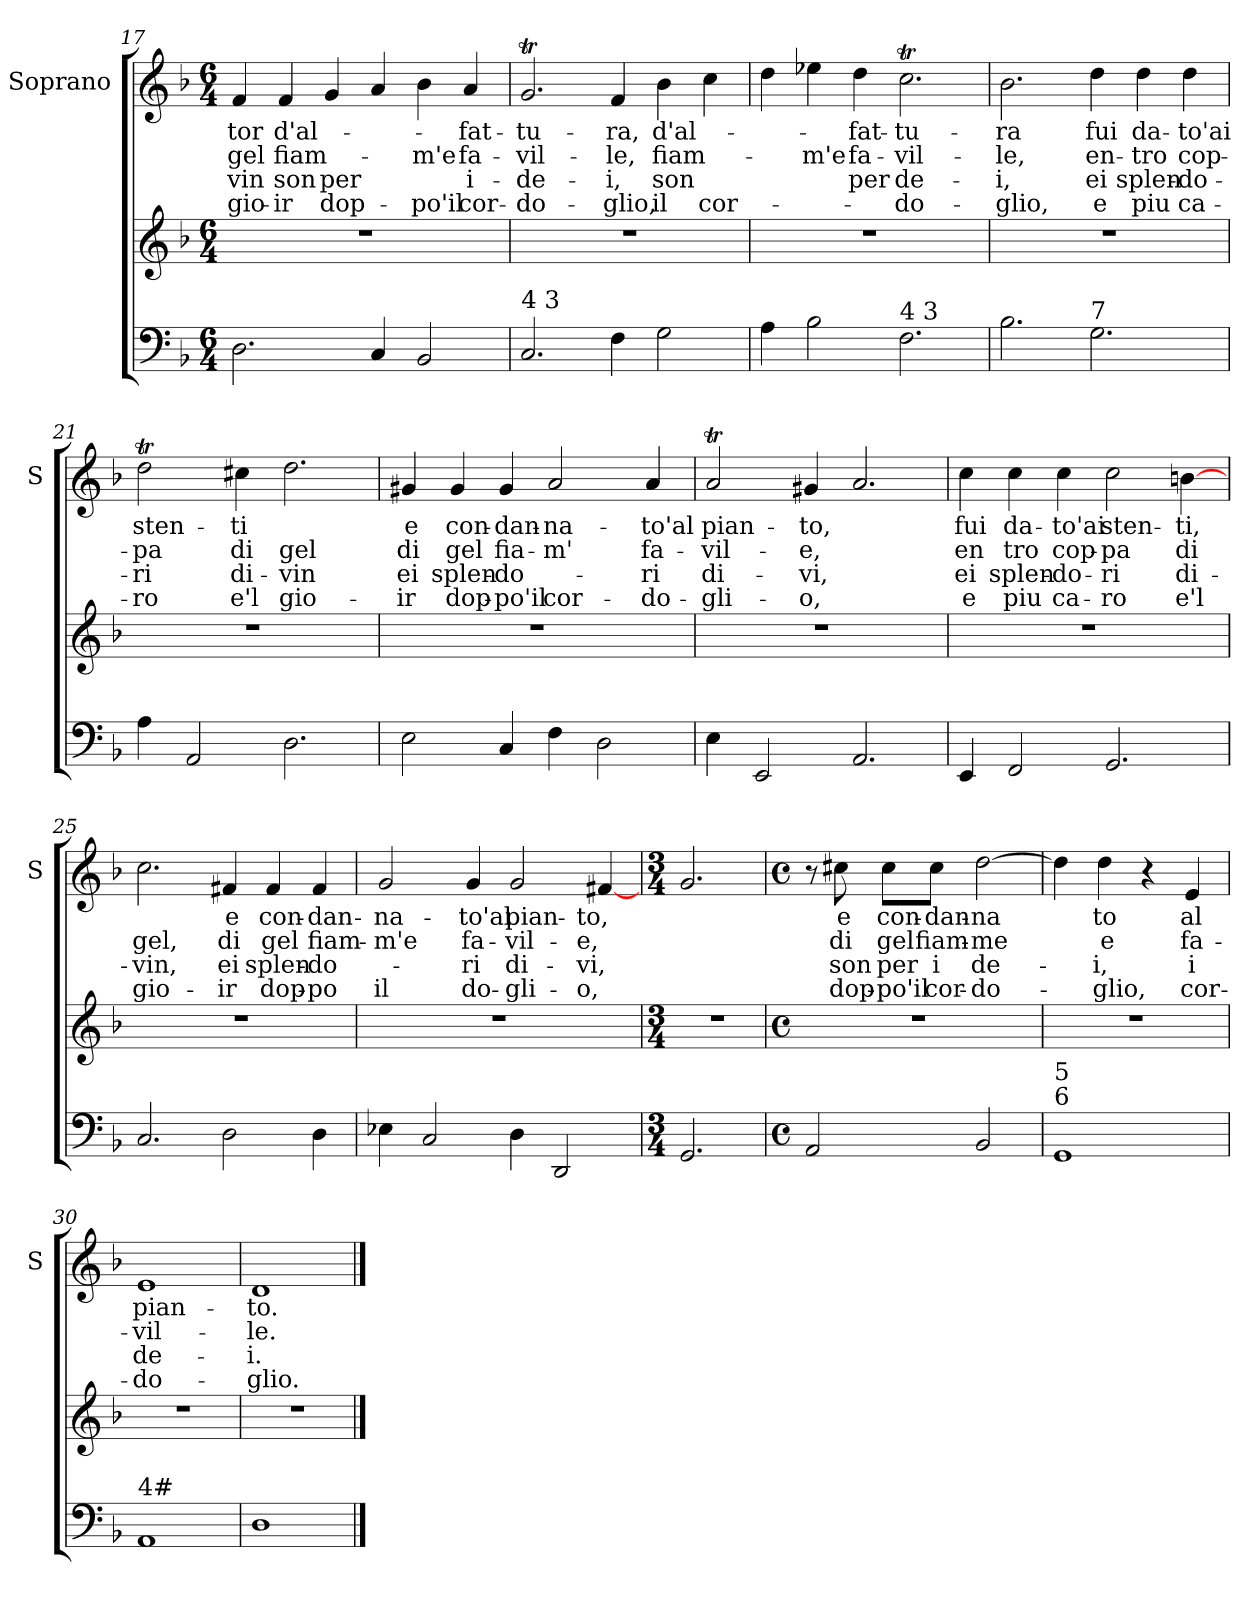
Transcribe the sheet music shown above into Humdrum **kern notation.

**kern	**kern	**kern	**text	**text	**text	**text
*part2	*part2	*part1	*part1	*part1	*part1	*part1
*staff3	*staff2	*staff1	*staff1	*staff1	*staff1	*staff1
*	*	*I"Soprano	*	*	*	*
*	*	*I'S	*	*	*	*
!!LO:PB:g=z
*clefF4	*clefG2	*clefG2	*	*	*	*
*k[b-]	*k[b-]	*k[b-]	*	*	*	*
*F:	*F:	*F:	*	*	*	*
*M6/4	*M6/4	*M6/4	*	*	*	*
=17	=17	=17	=17	=17	=17	=17
!	!	!	!LO:LY:b	!LO:LY:b	!LO:LY:b	!LO:LY:b
2.D\	1.r	4f/	-tor	gel	-vin	gio-
!	!	!	!LO:LY:b	!LO:LY:b	!LO:LY:b	!LO:LY:b
.	.	4f/	d'al-	fiam-	son	-ir
!	!	!	!	!	!LO:LY:b	!LO:LY:b
.	.	4g/	.	.	per	dop-
4C/	.	4a/	.	.	.	.
!	!	!	!	!LO:LY:b	!	!LO:LY:b
2BB-/	.	4b-\	.	-m'e	.	-po'il
!	!	!	!LO:LY:b	!LO:LY:b	!LO:LY:b	!LO:LY:b
.	.	4a/	fat-	fa-	i-	cor-
=18	=18	=18	=18	=18	=18	=18
!LO:TX:a:t=4 3	!	!	!	!	!	!
!	!	!	!LO:LY:b	!LO:LY:b	!LO:LY:b	!LO:LY:b
2.C/	1.r	2.gT/	-tu-	-vil-	-de-	-do-
!	!	!	!LO:LY:b	!LO:LY:b	!LO:LY:b	!LO:LY:b
4F\	.	4f/	-ra,	-le,	-i,	-glio,
!	!	!	!LO:LY:b	!LO:LY:b	!LO:LY:b	!LO:LY:b
2G\	.	4b-\	d'al-	fiam-	son	il
!	!	!	!	!	!	!LO:LY:b
.	.	4cc\	.	.	.	cor-
=19	=19	=19	=19	=19	=19	=19
4A\	1.r	4dd\	.	.	.	.
!	!	!	!	!LO:LY:b	!	!
2B-\	.	4ee-X\	.	-m'e	.	.
!	!	!	!LO:LY:b	!LO:LY:b	!LO:LY:b	!
.	.	4dd\	fat-	fa-	per	.
!LO:TX:a:t=4 3	!	!	!	!	!	!
!	!	!	!LO:LY:b	!LO:LY:b	!LO:LY:b	!LO:LY:b
2.F\	.	2.ccT\	-tu-	-vil-	de-	-do-
=20	=20	=20	=20	=20	=20	=20
!	!	!	!LO:LY:b	!LO:LY:b	!LO:LY:b	!LO:LY:b
2.B-\	1.r	2.b-\	-ra	-le,	-i,	-glio,
!LO:TX:a:t=7	!	!	!	!	!	!
!	!	!	!LO:LY:b	!LO:LY:b	!LO:LY:b	!LO:LY:b
2.G\	.	4dd\	fui	en-	ei	e
!	!	!	!LO:LY:b	!LO:LY:b	!LO:LY:b	!LO:LY:b
.	.	4dd\	da-	-tro	splen-	piu
!	!	!	!LO:LY:b	!LO:LY:b	!LO:LY:b	!LO:LY:b
.	.	4dd\	-to'ai	cop-	-do-	ca-
=21	=21	=21	=21	=21	=21	=21
!	!	!	!LO:LY:b	!LO:LY:b	!LO:LY:b	!LO:LY:b
4A\	1.r	2ddT\	sten-	-pa	-ri	-ro
2AA/	.	.	.	.	.	.
!	!	!	!LO:LY:b	!LO:LY:b	!LO:LY:b	!LO:LY:b
.	.	4cc#X\	-ti	di	di-	e'l
!	!	!	!	!LO:LY:b	!LO:LY:b	!LO:LY:b
2.D\	.	2.dd\	.	gel	-vin	gio-
!!LO:LB:g=z
=22	=22	=22	=22	=22	=22	=22
!	!	!	!LO:LY:b	!LO:LY:b	!LO:LY:b	!LO:LY:b
2E\	1.r	4g#X/	e	di	ei	-ir
!	!	!	!LO:LY:b	!LO:LY:b	!LO:LY:b	!LO:LY:b
.	.	4g#/	con-	gel	splen-	dop-
!	!	!	!LO:LY:b	!LO:LY:b	!LO:LY:b	!LO:LY:b
4C/	.	4g#/	-dan-	fia-	-do-	-po'il
!	!	!	!LO:LY:b	!LO:LY:b	!	!LO:LY:b
4F\	.	2a/	-na-	-m'	.	cor-
2D\	.	.	.	.	.	.
!	!	!	!LO:LY:b	!LO:LY:b	!LO:LY:b	!LO:LY:b
.	.	4a/	-to'al	fa-	-ri	-do-
=23	=23	=23	=23	=23	=23	=23
!	!	!	!LO:LY:b	!LO:LY:b	!LO:LY:b	!LO:LY:b
4E\	1.r	2at/	pian-	-vil-	di-	-gli-
2EE/	.	.	.	.	.	.
!	!	!	!LO:LY:b	!LO:LY:b	!LO:LY:b	!LO:LY:b
.	.	4g#X/	-to,	-e,	-vi,	-o,
2.AA/	.	2.a/	.	.	.	.
=24	=24	=24	=24	=24	=24	=24
!	!	!	!LO:LY:b	!LO:LY:b	!LO:LY:b	!LO:LY:b
4EE/	1.r	4cc\	fui	en	ei	e
!	!	!	!LO:LY:b	!LO:LY:b	!LO:LY:b	!LO:LY:b
2FF/	.	4cc\	da-	tro	splen-	piu
!	!	!	!LO:LY:b	!LO:LY:b	!LO:LY:b	!LO:LY:b
.	.	4cc\	-to'ai	cop-	-do-	ca-
!	!	!	!LO:LY:b	!LO:LY:b	!LO:LY:b	!LO:LY:b
2.GG/	.	2cc\	sten-	-pa	-ri	-ro
!	!	!	!LO:LY:b	!LO:LY:b	!LO:LY:b	!LO:LY:b
.	.	[4bn\	-ti,	di	di-	e'l
=25	=25	=25	=25	=25	=25	=25
!	!	!	!	!LO:LY:b	!LO:LY:b	!LO:LY:b
2.C/	1.r	2.cc\	.	gel,	-vin,	gio-
!	!	!	!LO:LY:b	!LO:LY:b	!LO:LY:b	!LO:LY:b
2D\	.	4f#X/	e	di	ei	-ir
!	!	!	!LO:LY:b	!LO:LY:b	!LO:LY:b	!LO:LY:b
.	.	4f#/	con-	gel	splen-	dop-
!	!	!	!LO:LY:b	!LO:LY:b	!LO:LY:b	!LO:LY:b
4D\	.	4f#/	-dan-	fiam-	-do-	-po
=26	=26	=26	=26	=26	=26	=26
!	!	!	!LO:LY:b	!LO:LY:b	!	!LO:LY:b
4E-X\	1.r	2g/	-na-	-m'e	.	il
2C/	.	.	.	.	.	.
!	!	!	!LO:LY:b	!LO:LY:b	!LO:LY:b	!LO:LY:b
.	.	4g/	-to'al	fa-	-ri	do-
!	!	!	!LO:LY:b	!LO:LY:b	!LO:LY:b	!LO:LY:b
4D\	.	2g/	pian-	-vil-	di-	-gli-
2DD/	.	.	.	.	.	.
!	!	!	!LO:LY:b	!LO:LY:b	!LO:LY:b	!LO:LY:b
.	.	[4f#X/	-to,	-e,	-vi,	-o,
!!LO:LB:g=z
=27	=27	=27	=27	=27	=27	=27
*M3/4	*M3/4	*M3/4	*	*	*	*
2.GG/	2.r	2.g/	.	.	.	.
=28	=28	=28	=28	=28	=28	=28
*M4/4	*M4/4	*M4/4	*	*	*	*
*met(c)	*met(c)	*met(c)	*	*	*	*
2AA/	1r	8r	.	.	.	.
!	!	!	!LO:LY:b	!LO:LY:b	!LO:LY:b	!LO:LY:b
.	.	8cc#X\	e	di	son	dop-
!	!	!	!LO:LY:b	!LO:LY:b	!LO:LY:b	!LO:LY:b
.	.	8cc#\L	con-	gel	per	-po'il
!	!	!	!LO:LY:b	!LO:LY:b	!LO:LY:b	!LO:LY:b
.	.	8cc#\J	-dan-	fiam-	i	cor-
!	!	!	!LO:LY:b	!LO:LY:b	!LO:LY:b	!LO:LY:b
2BB-/	.	[2dd\	-na	-me	de-	-do-
=29	=29	=29	=29	=29	=29	=29
!LO:TX:a:t=6	!	!	!	!	!	!
!LO:TX:a:t=5	!	!	!	!	!	!
1GG	1r	4dd\]	.	.	.	.
!	!	!	!LO:LY:b	!LO:LY:b	!LO:LY:b	!LO:LY:b
.	.	4dd\	to	e	-i,	-glio,
.	.	4r	.	.	.	.
!	!	!	!LO:LY:b	!LO:LY:b	!LO:LY:b	!LO:LY:b
.	.	4e/	al	fa-	i	cor-
=30	=30	=30	=30	=30	=30	=30
!LO:TX:a:t=4#	!	!	!	!	!	!
!	!	!	!LO:LY:b	!LO:LY:b	!LO:LY:b	!LO:LY:b
1AA	1r	1e	pian-	-vil-	de-	-do-
=31	=31	=31	=31	=31	=31	=31
!	!	!	!LO:LY:b	!LO:LY:b	!LO:LY:b	!LO:LY:b
1D	1r	1d	-to.	-le.	-i.	-glio.
==	==	==	==	==	==	==
*-	*-	*-	*-	*-	*-	*-
